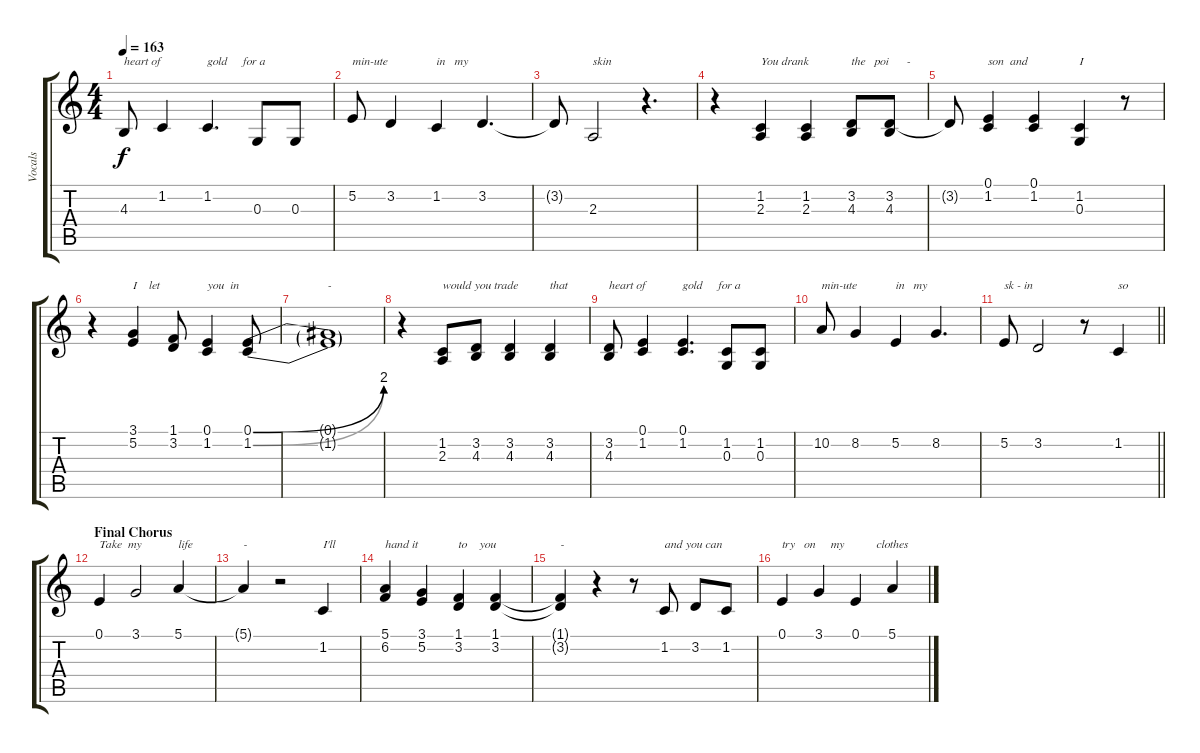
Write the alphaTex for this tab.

\track ("Vocals" "Vocals") {instrument synthvoice}
\staff {score tabs}
\tuning (E4 B3 G3 D3 A2 E2) {hide}
\ts (4 4)
\tempo 163
\clef g2
\ks c
4.3.8{txt "heart of" dy f} 1.2.4 1.2.4{d txt "gold     for a"} 0.3.8 0.3.8 |
5.2.8{txt "min-ute"} 3.2.4 1.2.4{txt "in   my"} 3.2.4{d} |
3.2{t}.8 2.3.2{txt "skin"} r.4{d} |
r.4 (1.2 2.3).4{txt "You drank"} (1.2 2.3).4 (3.2 4.3).8{txt "the   poi      -"} (3.2 4.3).8 |
3.2{t}.8 (0.1 1.2).4{txt "son  and"} (0.1 1.2).4 (1.2 0.3).4{txt "I"} r.8 |
r.4 (3.1 5.2).4{txt "I    let"} (1.1 3.2).8 (0.1 1.2).4{txt "you  in"} (0.1{be (bend 0 0 60 8)} 1.2{be (bend 0 0 60 8)}).8 |
(0.1{t} 1.2{t}).1{txt "-"} |
r.4 (1.2 2.3).8{txt "would you trade"} (3.2 4.3).8 (3.2 4.3).4 (3.2 4.3).4{txt "that"} |
(3.2 4.3).8{txt "heart of"} (0.1 1.2).4 (0.1 1.2).4{d txt "gold     for a"} (1.2 0.3).8 (1.2 0.3).8 |
10.2.8{txt "min-ute"} 8.2.4 5.2.4{txt "in   my"} 8.2.4{d} |
\barLineRight lightlight
5.2.8{txt "sk - in"} 3.2.2 r.8 1.2.4{txt "so"} |
\section ("" "Final Chorus")
0.1.4{txt "Take  my"} 3.1.2 5.1.4{txt "life"} |
5.1{t}.4{txt "-"} r.2 1.2.4{txt "I'll"} |
(5.1 6.2).4{txt "hand it"} (3.1 5.2).4 (1.1 3.2).4{txt "to    you"} (1.1 3.2).4 |
(1.1{t} 3.2{t}).4{txt "-"} r.4 r.8 1.2.8{txt "and you can"} 3.2.8 1.2.8 |
0.1.4{txt "try   on     my"} 3.1.4 0.1.4{txt "       clothes"} 5.1.4
